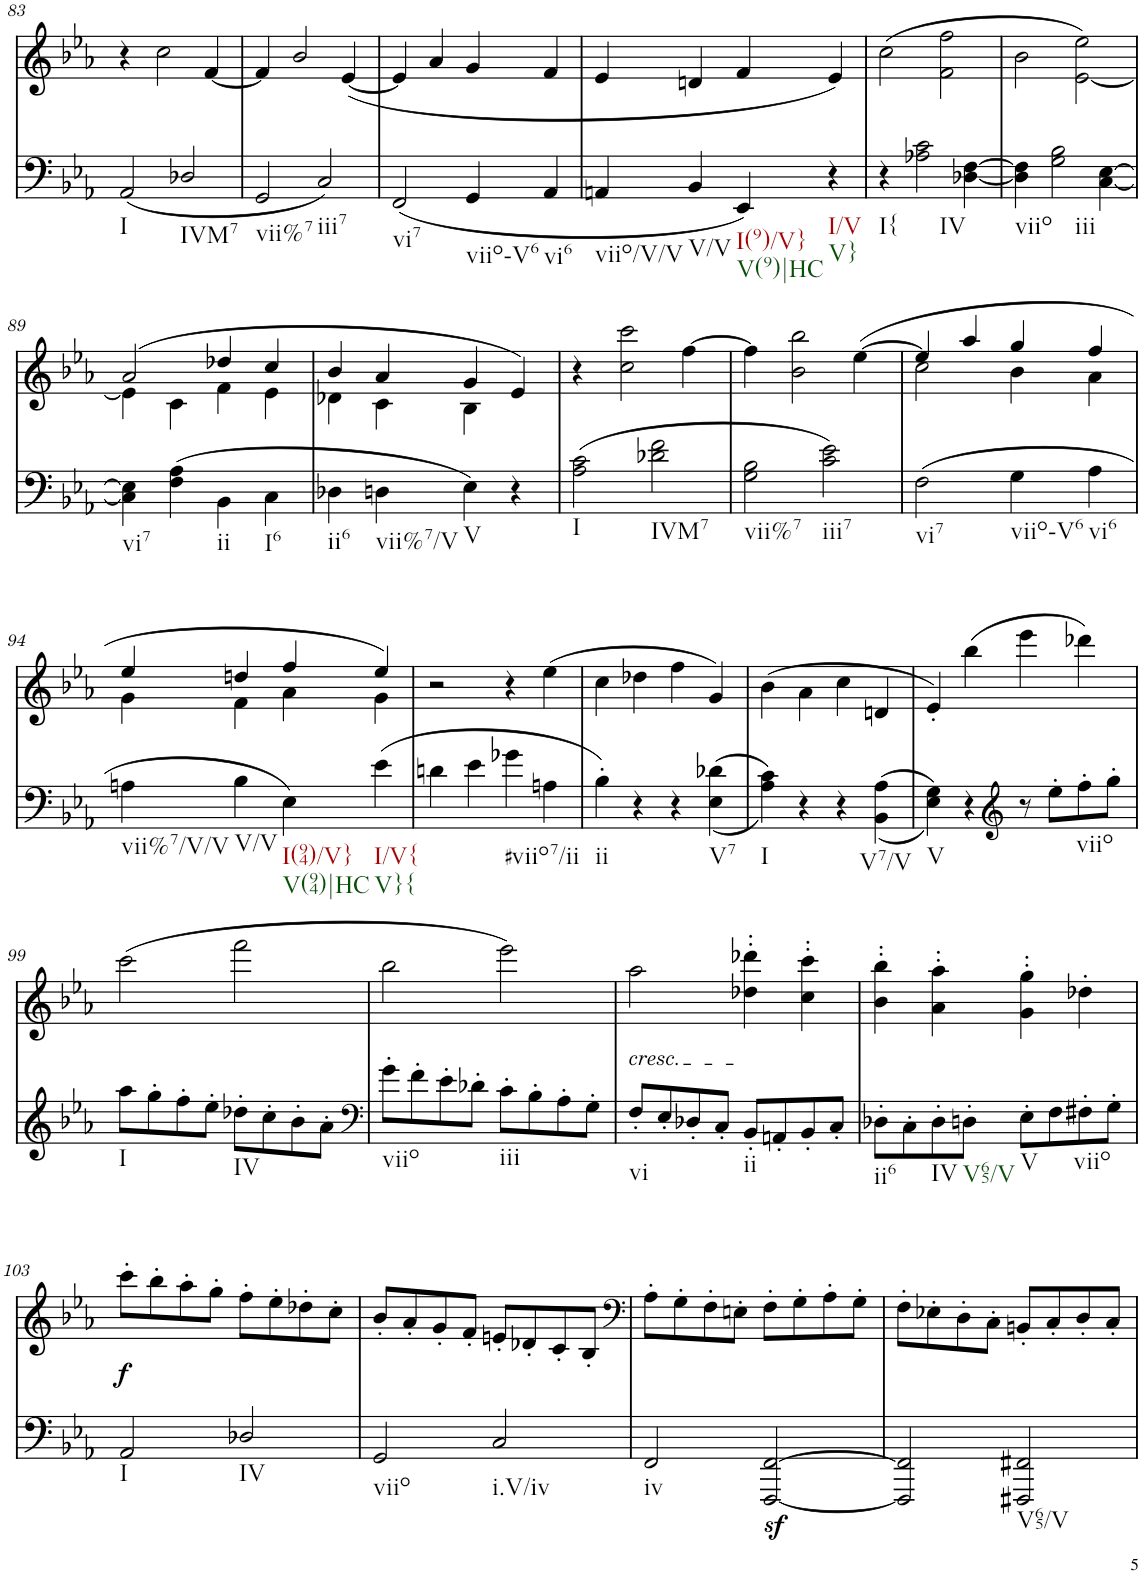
**kern	**kern	**text	**dynam
*part2	*part1	*part1	*part1
*staff2	*staff1	*staff1	*staff1
*I"piano	*I"piano	*	*
*I'Pno	*I'Pno	*	*
!!LO:PB:g=z
*clefF4	*clefG2	*	*
*k[b-e-a-]	*k[b-e-a-]	*	*
*c:	*c:	*	*
*M2/2	*M2/2	*	*
*met(c|)	*met(c|)	*	*
=83	=83	=83	=83
!LO:TX:b:t=I	!	!	!
(2AA-/	4r	.	.
.	2cc\	.	.
!LO:TX:b:t=IVM7	!	!	!
2D-X/	.	.	.
.	[4f/	.	.
=84	=84	=84	=84
!LO:TX:b:t=vii%7	!	!	!
2GG/	4f/]	.	.
.	2b-/	.	.
!LO:TX:b:t=iii7	!	!	!
2C/)	.	.	.
.	([4e-/	.	.
=85	=85	=85	=85
!LO:TX:b:t=vi7	!	!	!
(2FF/	4e-/]	.	.
.	4a-/	.	.
!LO:TX:b:t=viio-V6	!	!	!
4GG/	4g/	.	.
!LO:TX:b:t=vi6	!	!	!
4AA-/	4f/	.	.
=86	=86	=86	=86
!LO:TX:b:t=viio/V/V	!	!	!
4AAn/	4e-/	.	.
!LO:TX:b:t=V/V	!	!	!
4BB-/	4dn/	.	.
!LO:TX:b:t=I(9)/V}	!	!	!
!LO:TX:b:t=V(9)|HC	!	!	!
4EE-/)	4f/	.	.
!LO:TX:b:t=I/V	!	!	!
!LO:TX:b:t=V}	!	!	!
4r	4e-/)	.	.
=87	=87	=87	=87
!LO:TX:b:t=I{	!	!	!
4r	(2cc\	.	.
!LO:TX:b:t=IV	!	!	!
2A-X\ 2c\	.	.	.
.	2f\ 2ff\	.	.
[4D-X\ [4F\	.	.	.
=88	=88	=88	=88
!LO:TX:b:t=viio	!	!	!
4D-\] 4F\]	2b-\	.	.
!LO:TX:b:t=iii	!	!	!
2G\ 2B-\	.	.	.
.	[2e-\ 2ee-\)	.	.
[4C\ [4E-\	.	.	.
!!LO:LB:g=z
=89	=89	=89	=89
*	*^	*	*
!LO:TX:b:t=vi7	!	!	!	!
4C\] 4E-\]	(2a-/	4e-\]	.	.
(4F\ 4A-\	.	4c\	.	.
!LO:TX:b:t=ii	!	!	!	!
4BB-\	4dd-X/	4f\	.	.
!LO:TX:b:t=I6	!	!	!	!
4C\	4cc/	4e-\	.	.
=90	=90	=90	=90	=90
!LO:TX:b:t=ii6	!	!	!	!
4D-X\	4b-/	4d-X\	.	.
!LO:TX:b:t=vii%7/V	!	!	!	!
4Dn\	4a-/	4c\	.	.
!LO:TX:b:t=V	!	!	!	!
4E-\)	4g/	4B-\	.	.
4r	4e-/)	4ryy	.	.
=91	=91	=91	=91	=91
!LO:TX:b:t=I	!	!	!	!
*	*v	*v	*	*
(2A-\ 2c\	4r	.	.
.	2cc\ 2ccc\	.	.
!LO:TX:b:t=IVM7	!	!	!
2d-X\ 2f\	.	.	.
.	[4ff\	.	.
=92	=92	=92	=92
!LO:TX:b:t=vii%7	!	!	!
2G\ 2B-\	4ff\]	.	.
.	2b-\ 2bb-\	.	.
!LO:TX:b:t=iii7	!	!	!
2c\ 2e-\)	.	.	.
.	([>4ee-\	.	.
=93	=93	=93	=93
*	*^	*	*
!LO:TX:b:t=vi7	!	!	!	!
(2F\	4ee-/]	2cc\	.	.
.	4aa-/	.	.	.
!LO:TX:b:t=viio-V6	!	!	!	!
4G\	4gg/	4b-\	.	.
!LO:TX:b:t=vi6	!	!	!	!
4A-\	4ff/	4a-\	.	.
!!LO:LB:g=z	!!
=94	=94	=94	=94	=94
!LO:TX:b:t=vii%7/V/V	!	!	!	!
4An\	4ee-/	4g\	.	.
!LO:TX:b:t=V/V	!	!	!	!
4B-\	4ddn/	4f\	.	.
!LO:TX:b:t=I(94)/V}	!	!	!	!
!LO:TX:b:t=V(94)|HC	!	!	!	!
4E-\)	4ff/	4a-\	.	.
!LO:TX:b:t=I/V{	!	!	!	!
!LO:TX:b:t=V}{	!	!	!	!
(4e-\	4ee-/)	4g\	.	.
*	*v	*v	*	*
=95	=95	=95	=95
4dn\	2r	.	.
4e-\	.	.	.
!LO:TX:b:t=#viio7/ii	!	!	!
4g-X\	4r	.	.
4An\	(4ee-\	.	.
=96	=96	=96	=96
!LO:TX:b:t=ii	!	!	!
4B-'\)	4cc\	.	.
4r	4dd-X\	.	.
4r	4ff\	.	.
!LO:TX:b:t=V7	!	!	!
((<4E-\ 4d-X\	4g/)	.	.
=97	=97	=97	=97
!LO:TX:b:t=I	!	!	!
4A-\ 4c\))	(4b-\	.	.
4r	4a-\	.	.
4r	4cc\	.	.
!LO:TX:b:t=V7/V	!	!	!
((<4BB-\ 4A-\	4dn/	.	.
=98	=98	=98	=98
!LO:TX:b:t=V	!	!	!
4E-\ 4G\))	4e-'/)	.	.
4r	(4bb-\	.	.
*clefG2	*	*	*
8r	4eee-\	.	.
8ee-'\L	.	.	.
!LO:TX:b:t=viio	!	!	!
8ff'\	4ddd-X\)	.	.
8gg'\J	.	.	.
!!LO:LB:g=z
=99	=99	=99	=99
!LO:TX:b:t=I	!	!	!
8aa-\L	(2ccc\	.	.
8gg'\	.	.	.
8ff'\	.	.	.
8ee-'\J	.	.	.
!LO:TX:b:t=IV	!	!	!
8dd-X'\L	2fff\	.	.
8cc'\	.	.	.
8b-'\	.	.	.
8a-'\J	.	.	.
=100	=100	=100	=100
*clefF4	*	*	*
!LO:TX:b:t=viio	!	!	!
8g'\L	2bb-\	.	.
8f'\	.	.	.
8e-'\	.	.	.
8d-X'\J	.	.	.
!LO:TX:b:t=iii	!	!	!
8c'\L	2eee-\)	.	.
8B-'\	.	.	.
8A-'\	.	.	.
8G'\J	.	.	.
=101	=101	=101	=101
!	!LO:TX:b:i:t=cresc.	!	!
!LO:TX:b:t=vi	!	!	!
!	!	!LO:LY:b	!
8F'/L	2aa-\	<	.
8E-'/	.	.	.
8D-X'/	.	.	.
8C'/J	.	.	.
!LO:TX:b:t=ii	!	!	!
8BB-'/L	4dd-X\' 4ddd-X\'	.	.
8AAn'/	.	.	.
8BB-'/	4cc\' 4ccc\'	.	.
8C'/J	.	.	.
=102	=102	=102	=102
!LO:TX:b:t=ii6	!	!	!
8D-X'\L	4b-\' 4bb-\'	.	.
8C'\	.	.	.
!LO:TX:b:t=IV	!	!	!
8D-'\	4a-\' 4aa-\'	.	.
!LO:TX:b:t=V65/V	!	!	!
8Dn'\J	.	.	.
!LO:TX:b:t=V	!	!	!
8E-'\L	4g\' 4gg\'	.	.
8F\	.	.	.
!LO:TX:b:t=viio	!	!	!
8F#X'\	4dd-X'\	.	.
8G'\J	.	.	.
!!LO:LB:g=z
=103	=103	=103	=103
!LO:TX:b:t=I	!	!	!
!	!	!LO:LY:b	!LO:DY:b
2AA-/	8ccc'\L	f	f
.	8bb-'\	.	.
.	8aa-'\	.	.
.	8gg'\J	.	.
!LO:TX:b:t=IV	!	!	!
2D-X/	8ff'\L	.	.
.	8ee-'\	.	.
.	8dd-X'\	.	.
.	8cc'\J	.	.
=104	=104	=104	=104
!LO:TX:b:t=viio	!	!	!
2GG/	8b-'/L	.	.
.	8a-'/	.	.
.	8g'/	.	.
.	8f'/J	.	.
!LO:TX:b:t=i.V/iv	!	!	!
2C/	8en'/L	.	.
.	8d-X'/	.	.
.	8c'/	.	.
.	8B-'/J	.	.
=105	=105	=105	=105
*	*clefF4	*	*
!LO:TX:b:t=iv	!	!	!
2FF/	8A-'\L	.	.
.	8G'\	.	.
.	8F'\	.	.
.	8En'\J	.	.
[2FFF/z< [2FF/z<	8F'\L	.	.
.	8G'\	.	.
.	8A-'\	.	.
.	8G'\J	.	.
=106	=106	=106	=106
!	!	!LO:LY:b	!
2FFF/] 2FF/]	8F'\L	>	.
.	8E-X'\	.	.
.	8D'\	.	.
.	8C'\J	.	.
!LO:TX:b:t=V65/V	!	!	!
2FFF#X/ 2FF#X/	8BBn'/L	.	.
.	8C'/	.	.
.	8D'/	.	.
.	8C'/J	.	.
=	=	=	=
*-	*-	*-	*-
